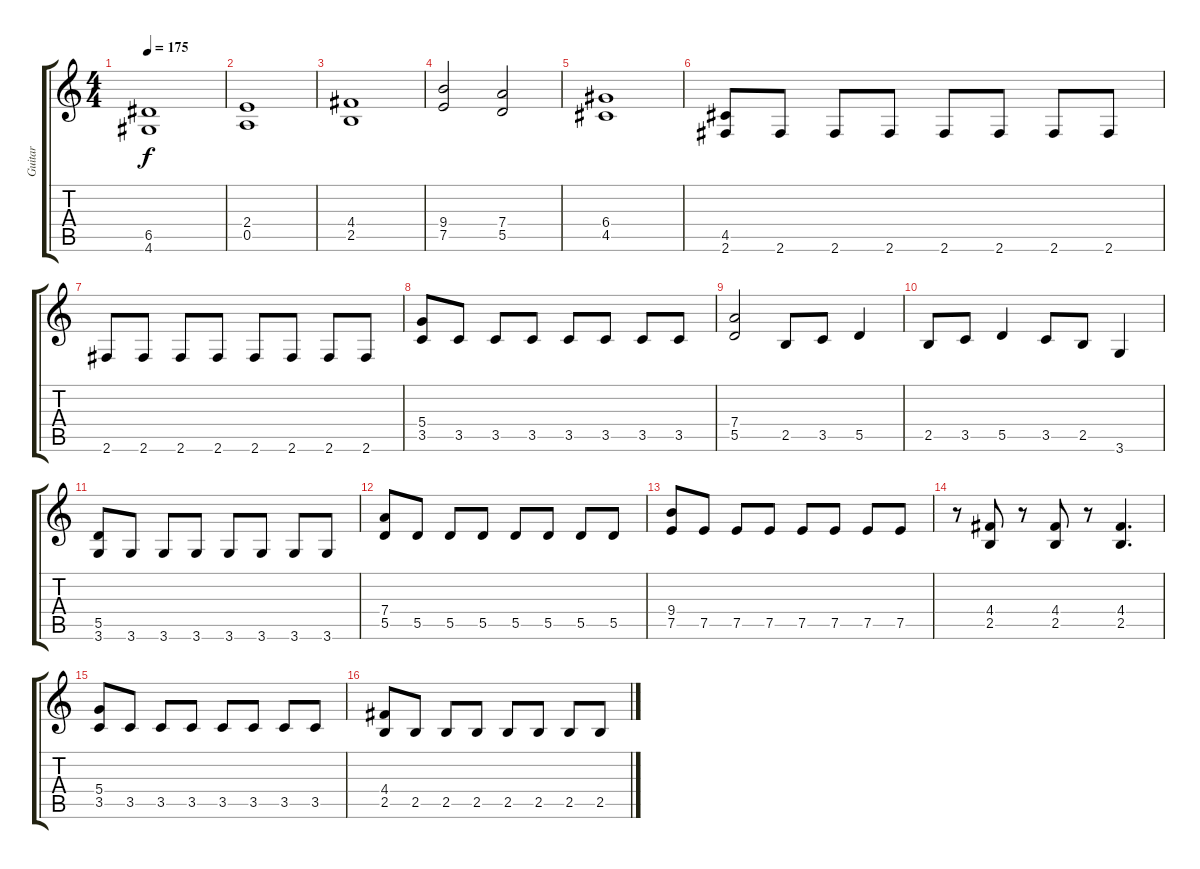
\track ("Guitar" "Guitar") {instrument distortionguitar}
\staff {score tabs}
\tuning (E4 B3 G3 D3 A2 E2) {hide}
\ts (4 4)
\tempo 175
\clef g2
\ks c
(6.5 4.6).1{dy f} |
(2.4 0.5).1 |
(4.4 2.5).1 |
(9.4 7.5).2 (7.4 5.5).2 |
(6.4 4.5).1 |
(4.5 2.6).8 2.6.8 2.6.8 2.6.8 2.6.8 2.6.8 2.6.8 2.6.8 |
2.6.8 2.6.8 2.6.8 2.6.8 2.6.8 2.6.8 2.6.8 2.6.8 |
(5.4 3.5).8 3.5.8 3.5.8 3.5.8 3.5.8 3.5.8 3.5.8 3.5.8 |
(7.4 5.5).2 2.5.8 3.5.8 5.5.4 |
2.5.8 3.5.8 5.5.4 3.5.8 2.5.8 3.6.4 |
(5.5 3.6).8 3.6.8 3.6.8 3.6.8 3.6.8 3.6.8 3.6.8 3.6.8 |
(7.4 5.5).8 5.5.8 5.5.8 5.5.8 5.5.8 5.5.8 5.5.8 5.5.8 |
(9.4 7.5).8 7.5.8 7.5.8 7.5.8 7.5.8 7.5.8 7.5.8 7.5.8 |
r.8 (4.4 2.5).8 r.8 (4.4 2.5).8 r.8 (4.4 2.5).4{d} |
(5.4 3.5).8 3.5.8 3.5.8 3.5.8 3.5.8 3.5.8 3.5.8 3.5.8 |
(4.4 2.5).8 2.5.8 2.5.8 2.5.8 2.5.8 2.5.8 2.5.8 2.5.8
